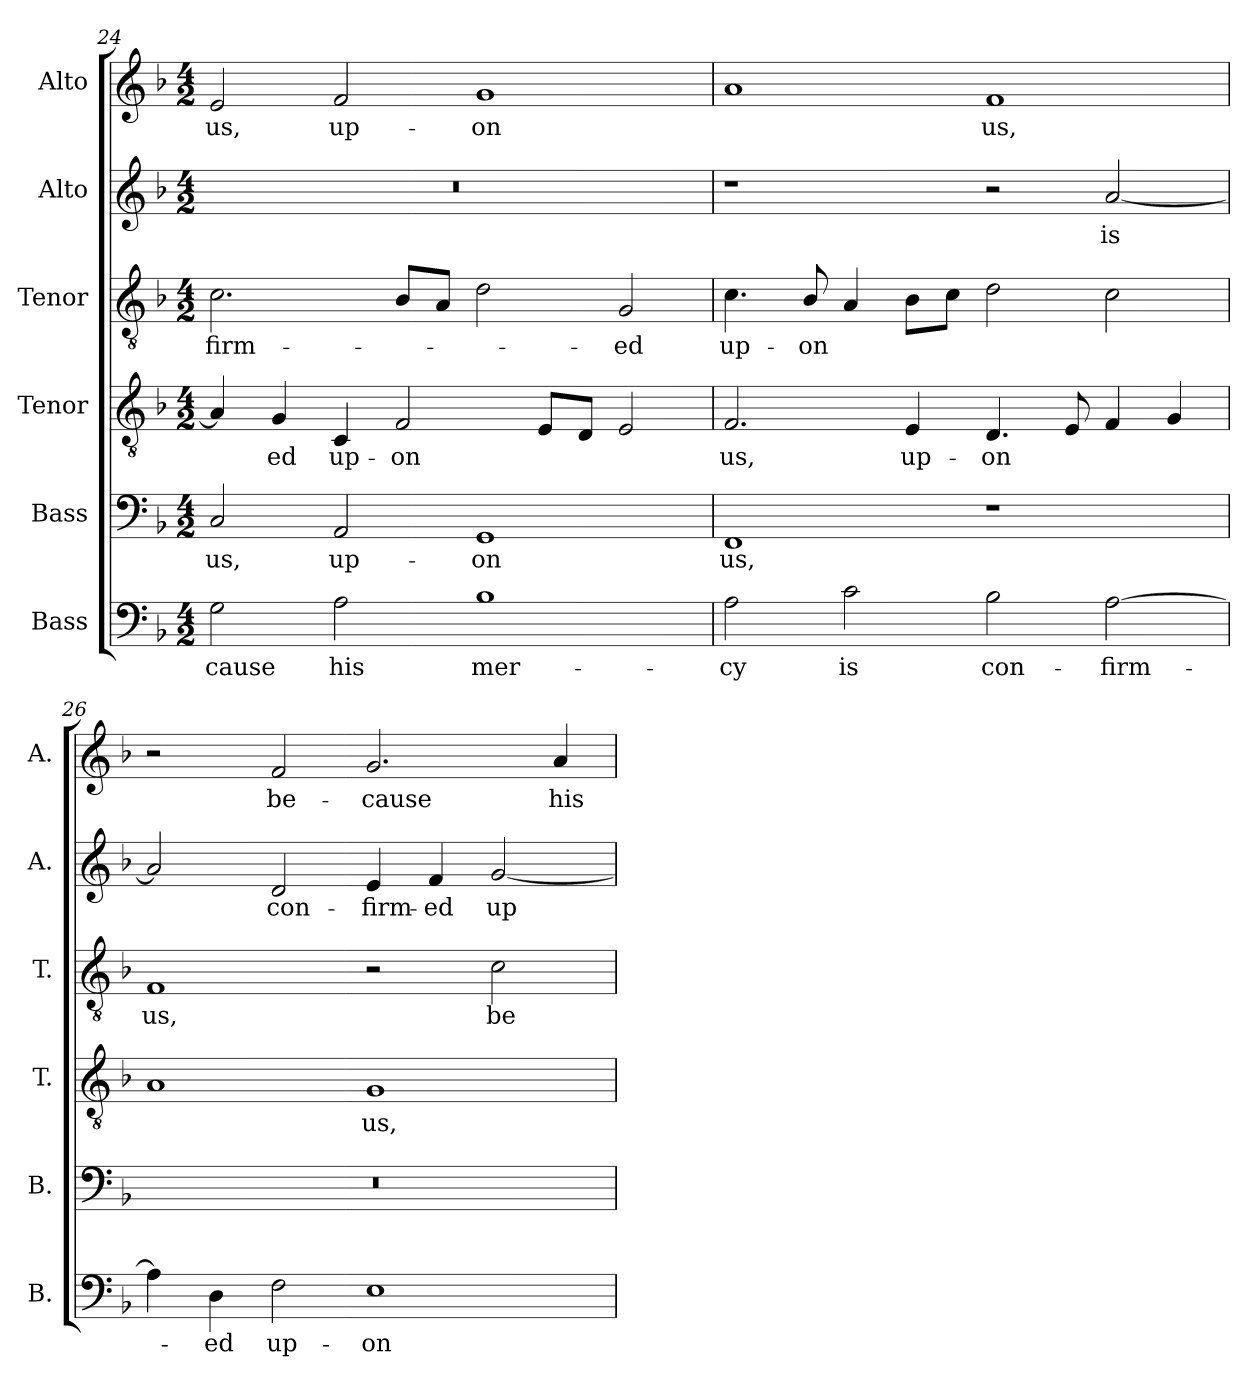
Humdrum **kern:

**kern	**text	**kern	**text	**kern	**text	**kern	**text	**kern	**text	**kern	**text
*part6	*part6	*part5	*part5	*part4	*part4	*part3	*part3	*part2	*part2	*part1	*part1
*staff6	*staff6	*staff5	*staff5	*staff4	*staff4	*staff3	*staff3	*staff2	*staff2	*staff1	*staff1
*I"Bass	*	*I"Bass	*	*I"Tenor	*	*I"Tenor	*	*I"Alto	*	*I"Alto	*
*I'B.	*	*I'B.	*	*I'T.	*	*I'T.	*	*I'A.	*	*I'A.	*
*clefF4	*	*clefF4	*	*clefGv2	*	*clefGv2	*	*clefG2	*	*clefG2	*
*	*	*	*	*ITrd7c12	*	*ITrd7c12	*	*	*	*	*
*k[b-]	*	*k[b-]	*	*k[b-]	*	*k[b-]	*	*k[b-]	*	*k[b-]	*
*F:	*	*F:	*	*F:	*	*F:	*	*F:	*	*F:	*
*M4/2	*	*M4/2	*	*M4/2	*	*M4/2	*	*M4/2	*	*M4/2	*
=24	=24	=24	=24	=24	=24	=24	=24	=24	=24	=24	=24
!	!LO:LY:b:color=#000000	!	!	!	!	!	!	!	!	!	!
!	!	!	!LO:LY:b:color=#000000	!	!	!	!	!	!	!	!
!	!	!	!	!	!	!	!LO:LY:b:color=#000000	!LO:N:vis=1	!	!	!
!	!	!	!	!	!	!	!	!	!	!	!LO:LY:b:color=#000000
2Gi\	-cause	2Ci/	us,	4AAi/]	.	2.Ci\	-firm-	0r	.	2ei/	us,
!	!	!	!	!	!LO:LY:b:color=#000000	!	!	!	!	!	!
.	.	.	.	4GGi/	-ed	.	.	.	.	.	.
!	!LO:LY:b:color=#000000	!	!	!	!	!	!	!	!	!	!
!	!	!	!LO:LY:b:color=#000000	!	!	!	!	!	!	!	!
!	!	!	!	!	!LO:LY:b:color=#000000	!	!	!	!	!	!
!	!	!	!	!	!	!	!	!	!	!	!LO:LY:b:color=#000000
2Ai\	his	2AAi/	up-	4CCi/	up-	.	.	.	.	2fi/	up-
!	!	!	!	!	!LO:LY:b:color=#000000	!	!	!	!	!	!
.	.	.	.	2FFi/	-on	8BB-i/L	.	.	.	.	.
.	.	.	.	.	.	8AAi/J	.	.	.	.	.
!	!LO:LY:b:color=#000000	!	!	!	!	!	!	!	!	!	!
!	!	!	!LO:LY:b:color=#000000	!	!	!	!	!	!	!	!
!	!	!	!	!	!	!	!	!	!	!	!LO:LY:b:color=#000000
1B-i	mer-	1GGi	-on	.	.	2Di\	.	.	.	1gi	-on
.	.	.	.	8EEi/L	.	.	.	.	.	.	.
.	.	.	.	8DDi/J	.	.	.	.	.	.	.
!	!	!	!	!	!	!	!LO:LY:b:color=#000000	!	!	!	!
.	.	.	.	2EEi/	.	2GGi/	-ed	.	.	.	.
!!LO:PB:g=z
=25	=25	=25	=25	=25	=25	=25	=25	=25	=25	=25	=25
!	!LO:LY:b:color=#000000	!	!	!	!	!	!	!	!	!	!
!	!	!	!LO:LY:b:color=#000000	!	!	!	!	!	!	!	!
!	!	!	!	!	!LO:LY:b:color=#000000	!	!	!	!	!	!
!	!	!	!	!	!	!	!LO:LY:b:color=#000000	!	!	!	!
2Ai\	-cy	1FFi	us,	2.FFi/	us,	4.Ci\	up-	1r	.	1ai	.
!	!	!	!	!	!	!	!LO:LY:b:color=#000000	!	!	!	!
.	.	.	.	.	.	8BB-i/	-on	.	.	.	.
!	!LO:LY:b:color=#000000	!	!	!	!	!	!	!	!	!	!
2ci\	is	.	.	.	.	4AAi/	.	.	.	.	.
!	!	!	!	!	!LO:LY:b:color=#000000	!	!	!	!	!	!
.	.	.	.	4EEi/	up-	8BB-i\L	.	.	.	.	.
.	.	.	.	.	.	8Ci\J	.	.	.	.	.
!	!LO:LY:b:color=#000000	!	!	!	!	!	!	!	!	!	!
!	!	!	!	!	!LO:LY:b:color=#000000	!	!	!	!	!	!
!	!	!	!	!	!	!	!	!	!	!	!LO:LY:b:color=#000000
2B-i\	con-	1r	.	4.DDi/	-on	2Di\	.	2r	.	1fi	us,
.	.	.	.	8EEi/	.	.	.	.	.	.	.
!	!LO:LY:b:color=#000000	!	!	!	!	!	!	!	!	!	!
!	!	!	!	!	!	!	!	!	!LO:LY:b:color=#000000	!	!
[2Ai\	-firm-	.	.	4FFi/	.	2Ci\	.	[2ai/	is	.	.
.	.	.	.	4GGi/	.	.	.	.	.	.	.
=26	=26	=26	=26	=26	=26	=26	=26	=26	=26	=26	=26
!	!	!LO:N:vis=1	!	!	!	!	!	!	!	!	!
!	!	!	!	!	!	!	!LO:LY:b:color=#000000	!	!	!	!
4Ai\]	.	0r	.	1AAi	.	1FFi	us,	2ai/]	.	2r	.
!	!LO:LY:b:color=#000000	!	!	!	!	!	!	!	!	!	!
4Di\	-ed	.	.	.	.	.	.	.	.	.	.
!	!LO:LY:b:color=#000000	!	!	!	!	!	!	!	!	!	!
!	!	!	!	!	!	!	!	!	!LO:LY:b:color=#000000	!	!
!	!	!	!	!	!	!	!	!	!	!	!LO:LY:b:color=#000000
2Fi\	up-	.	.	.	.	.	.	2di/	con-	2fi/	be-
!	!LO:LY:b:color=#000000	!	!	!	!	!	!	!	!	!	!
!	!	!	!	!	!LO:LY:b:color=#000000	!	!	!	!	!	!
!	!	!	!	!	!	!	!	!	!LO:LY:b:color=#000000	!	!
!	!	!	!	!	!	!	!	!	!	!	!LO:LY:b:color=#000000
1Ei	-on	.	.	1GGi	us,	2r	.	4ei/	-firm-	2.gi/	-cause
!	!	!	!	!	!	!	!	!	!LO:LY:b:color=#000000	!	!
.	.	.	.	.	.	.	.	4fi/	-ed	.	.
!	!	!	!	!	!	!	!LO:LY:b:color=#000000	!	!	!	!
!	!	!	!	!	!	!	!	!	!LO:LY:b:color=#000000	!	!
.	.	.	.	.	.	2Ci\	be-	[2gi/	up-	.	.
!	!	!	!	!	!	!	!	!	!	!	!LO:LY:b:color=#000000
.	.	.	.	.	.	.	.	.	.	4ai/	his
=	=	=	=	=	=	=	=	=	=	=	=
*-	*-	*-	*-	*-	*-	*-	*-	*-	*-	*-	*-
